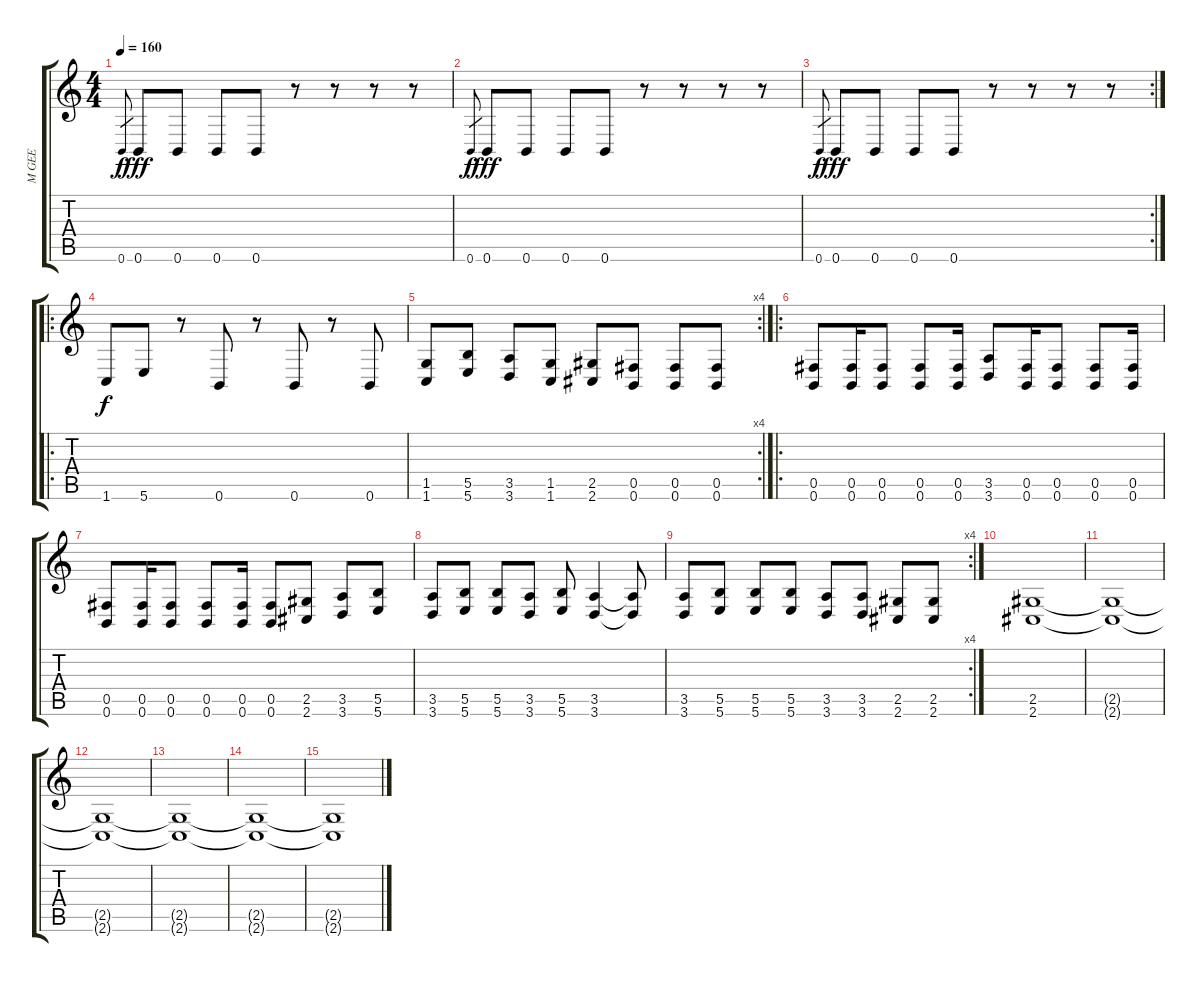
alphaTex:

\track ("M GEE" "M GEE") {instrument distortionguitar}
\staff {score tabs}
\tuning (Db4 Ab3 E3 B2 Gb2 B1) {hide}
\ts (4 4)
\tempo 160
\clef g2
\ks c
0.6.8{gr dy f} 0.6.8{dy fff} 0.6.8 0.6.8 0.6.8 r.8 r.8 r.8 r.8 |
0.6.8{gr dy f} 0.6.8{dy fff} 0.6.8 0.6.8 0.6.8 r.8 r.8 r.8 r.8 |
\rc 2
0.6.8{gr dy f} 0.6.8{dy fff} 0.6.8 0.6.8 0.6.8 r.8 r.8 r.8 r.8 |
\ro
1.6.8{dy f} 5.6.8 r.8 0.6.8 r.8 0.6.8 r.8 0.6.8 |
\rc 4
(1.5 1.6).8 (5.5 5.6).8 (3.5 3.6).8 (1.5 1.6).8 (2.5 2.6).8 (0.5 0.6).8 (0.5 0.6).8 (0.5 0.6).8 |
\ro
(0.5 0.6).8 (0.5 0.6).16 (0.5 0.6).8 (0.5 0.6).8 (0.5 0.6).16 (3.5 3.6).8 (0.5 0.6).16 (0.5 0.6).8 (0.5 0.6).8 (0.5 0.6).16 |
(0.5 0.6).8 (0.5 0.6).16 (0.5 0.6).8 (0.5 0.6).8 (0.5 0.6).16 (0.5 0.6).8 (2.5 2.6).8 (3.5 3.6).8 (5.5 5.6).8 |
(3.5 3.6).8 (5.5 5.6).8 (5.5 5.6).8 (3.5 3.6).8 (5.5 5.6).8 (3.5 3.6).4 (3.5{t} 3.6{t}).8 |
\rc 4
(3.5 3.6).8 (5.5 5.6).8 (5.5 5.6).8 (5.5 5.6).8 (3.5 3.6).8 (3.5 3.6).8 (2.5 2.6).8 (2.5 2.6).8 |
(2.5 2.6).1 |
(2.5{t} 2.6{t}).1 |
(2.5{t} 2.6{t}).1 |
(2.5{t} 2.6{t}).1 |
(2.5{t} 2.6{t}).1 |
(2.5{t} 2.6{t}).1
